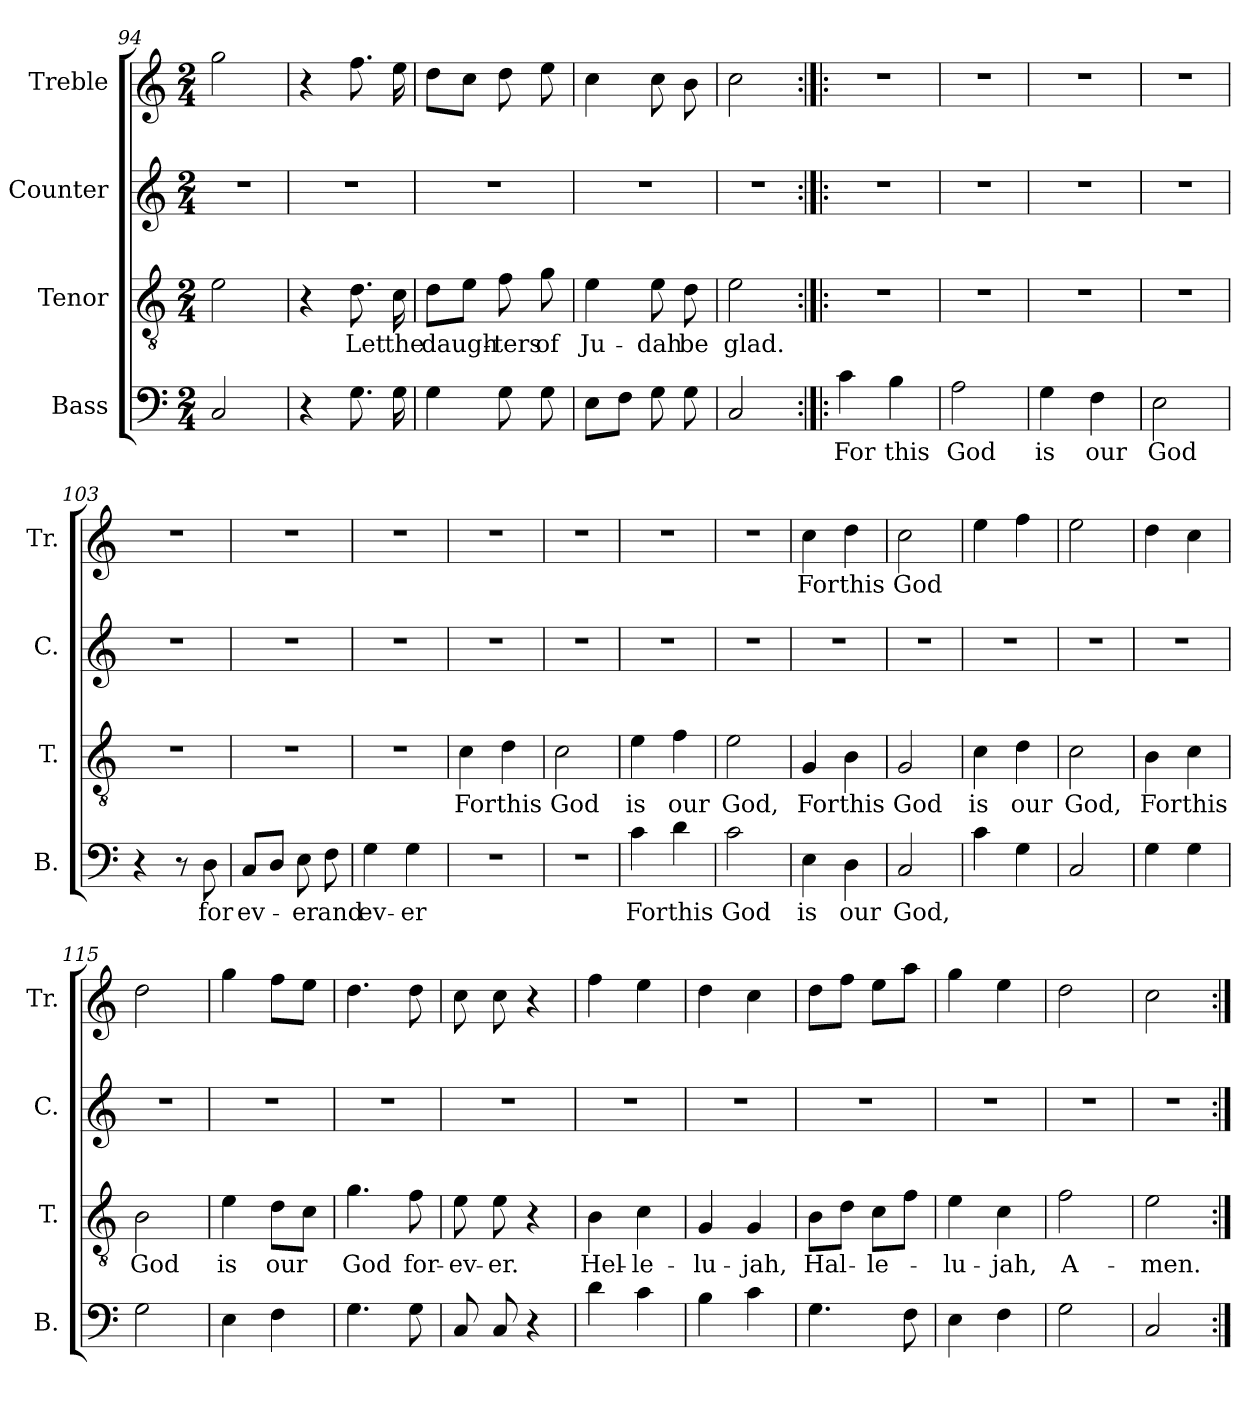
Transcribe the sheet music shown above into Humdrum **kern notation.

**kern	**text	**kern	**text	**kern	**kern	**text
*part4	*part4	*part3	*part3	*part2	*part1	*part1
*staff4	*staff4	*staff3	*staff3	*staff2	*staff1	*staff1
*I"Bass	*	*I"Tenor	*	*I"Counter	*I"Treble	*
*I'B.	*	*I'T.	*	*I'C.	*I'Tr.	*
*clefF4	*	*clefGv2	*	*clefG2	*clefG2	*
*k[]	*	*k[]	*	*k[]	*k[]	*
*M2/4	*	*M2/4	*	*M2/4	*M2/4	*
=94	=94	=94	=94	=94	=94	=94
2C/	.	2e\	.	2r	2gg\	.
=95	=95	=95	=95	=95	=95	=95
4r	.	4r	.	2r	4r	.
8.G\	.	8.d\	Let	.	8.ff\	.
16G\	.	16c\	the	.	16ee\	.
!!LO:LB:g=z
=96	=96	=96	=96	=96	=96	=96
4G\	.	8d\L	daugh-	2r	8dd\L	.
.	.	8e\J	.	.	8cc\J	.
8G\	.	8f\	-ters	.	8dd\	.
8G\	.	8g\	of	.	8ee\	.
=97	=97	=97	=97	=97	=97	=97
8E\L	.	4e\	Ju-	2r	4cc\	.
8F\J	.	.	.	.	.	.
8G\	.	8e\	-dah	.	8cc\	.
8G\	.	8d\	be	.	8b\	.
=98	=98	=98	=98	=98	=98	=98
2C/	.	2e\	glad.	2r	2cc\	.
=99:|!|:	=99:|!|:	=99:|!|:	=99:|!|:	=99:|!|:	=99:|!|:	=99:|!|:
4c\	For	2r	.	2r	2r	.
4B\	this	.	.	.	.	.
=100	=100	=100	=100	=100	=100	=100
2A\	God	2r	.	2r	2r	.
=101	=101	=101	=101	=101	=101	=101
4G\	is	2r	.	2r	2r	.
4F\	our	.	.	.	.	.
=102	=102	=102	=102	=102	=102	=102
2E\	God	2r	.	2r	2r	.
=103	=103	=103	=103	=103	=103	=103
4r	.	2r	.	2r	2r	.
8r	.	.	.	.	.	.
8D\	for	.	.	.	.	.
=104	=104	=104	=104	=104	=104	=104
8C/L	ev-	2r	.	2r	2r	.
8D/J	.	.	.	.	.	.
8E\	-er	.	.	.	.	.
8F\	and	.	.	.	.	.
=105	=105	=105	=105	=105	=105	=105
4G\	ev-	2r	.	2r	2r	.
4G\	-er	.	.	.	.	.
=106	=106	=106	=106	=106	=106	=106
2r	.	4c\	For	2r	2r	.
.	.	4d\	this	.	.	.
=107	=107	=107	=107	=107	=107	=107
2r	.	2c\	God	2r	2r	.
!!LO:LB:g=z
=108	=108	=108	=108	=108	=108	=108
4c\	For	4e\	is	2r	2r	.
4d\	this	4f\	our	.	.	.
=109	=109	=109	=109	=109	=109	=109
2c\	God	2e\	God,	2r	2r	.
=110	=110	=110	=110	=110	=110	=110
4E\	is	4G/	For	2r	4cc\	For
4D\	our	4B\	this	.	4dd\	this
=111	=111	=111	=111	=111	=111	=111
2C/	God,	2G/	God	2r	2cc\	God
=112	=112	=112	=112	=112	=112	=112
4c\	.	4c\	is	2r	4ee\	.
4G\	.	4d\	our	.	4ff\	.
=113	=113	=113	=113	=113	=113	=113
2C/	.	2c\	God,	2r	2ee\	.
=114	=114	=114	=114	=114	=114	=114
4G\	.	4B\	For	2r	4dd\	.
4G\	.	4c\	this	.	4cc\	.
=115	=115	=115	=115	=115	=115	=115
2G\	.	2B\	God	2r	2dd\	.
=116	=116	=116	=116	=116	=116	=116
4E\	.	4e\	is	2r	4gg\	.
4F\	.	8d\L	our	.	8ff\L	.
.	.	8c\J	.	.	8ee\J	.
=117	=117	=117	=117	=117	=117	=117
4.G\	.	4.g\	God	2r	4.dd\	.
8G\	.	8f\	for-	.	8dd\	.
=118	=118	=118	=118	=118	=118	=118
8C/	.	8e\	-ev-	2r	8cc\	.
8C/	.	8e\	-er.	.	8cc\	.
4r	.	4r	.	.	4r	.
=119	=119	=119	=119	=119	=119	=119
4d\	.	4B\	Hel-	2r	4ff\	.
4c\	.	4c\	-le-	.	4ee\	.
=120	=120	=120	=120	=120	=120	=120
4B\	.	4G/	-lu-	2r	4dd\	.
4c\	.	4G/	-jah,	.	4cc\	.
!!LO:LB:g=z
=121	=121	=121	=121	=121	=121	=121
4.G\	.	8B\L	Hal-	2r	8dd\L	.
.	.	8d\J	.	.	8ff\J	.
.	.	8c\L	-le-	.	8ee\L	.
8F\	.	8f\J	.	.	8aa\J	.
=122	=122	=122	=122	=122	=122	=122
4E\	.	4e\	-lu-	2r	4gg\	.
4F\	.	4c\	-jah,	.	4ee\	.
=123	=123	=123	=123	=123	=123	=123
2G\	.	2f\	A-	2r	2dd\	.
=124	=124	=124	=124	=124	=124	=124
2C/	.	2e\	-men.	2r	2cc\	.
=:|!	=:|!	=:|!	=:|!	=:|!	=:|!	=:|!
*-	*-	*-	*-	*-	*-	*-
